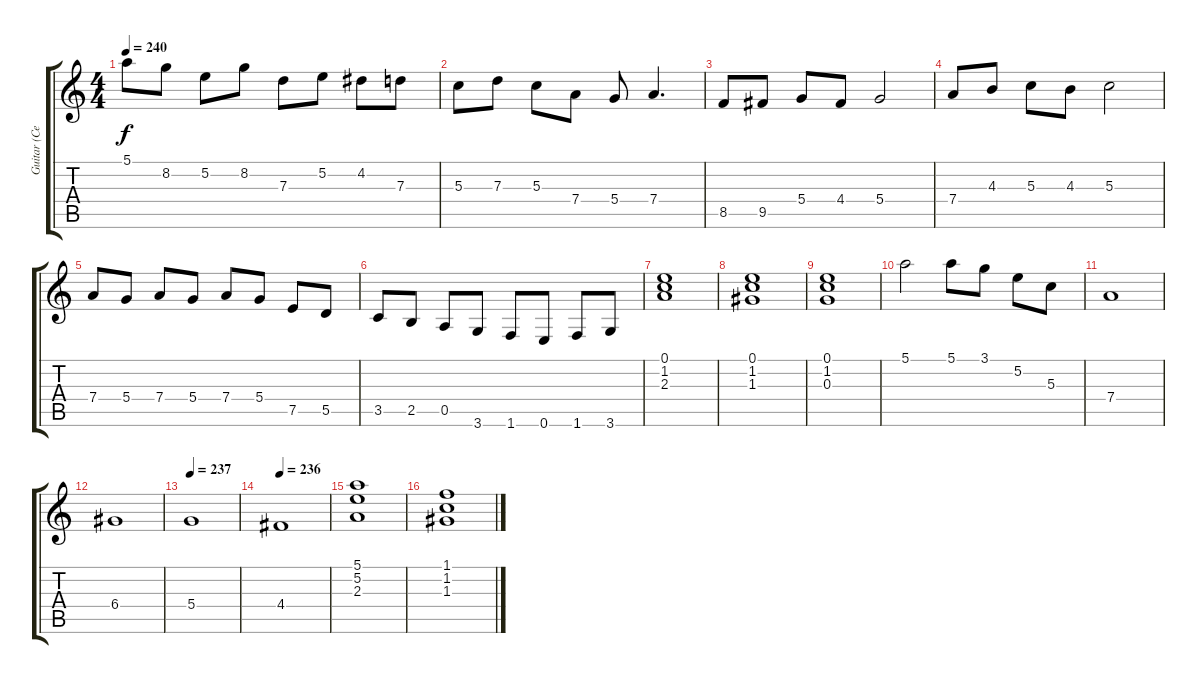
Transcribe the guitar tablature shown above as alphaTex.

\track ("Guitar (Center)" "Guitar (Ce") {instrument distortionguitar}
\staff {score tabs}
\tuning (E4 B3 G3 D3 A2 E2) {hide}
\ts (4 4)
\tempo 240
\clef g2
\ks c
5.1.8{dy f} 8.2.8 5.2.8 8.2.8 7.3.8 5.2.8 4.2.8 7.3.8 |
5.3.8 7.3.8 5.3.8 7.4.8 5.4.8 7.4.4{d} |
8.5.8 9.5.8 5.4.8 4.4.8 5.4.2 |
7.4.8 4.3.8 5.3.8 4.3.8 5.3.2 |
7.4.8 5.4.8 7.4.8 5.4.8 7.4.8 5.4.8 7.5.8 5.5.8 |
3.5.8 2.5.8 0.5.8 3.6.8 1.6.8 0.6.8 1.6.8 3.6.8 |
(0.1 1.2 2.3).1{volume 12} |
(0.1 1.2 1.3).1 |
(0.1 1.2 0.3).1 |
5.1.2 5.1.8 3.1.8 5.2.8 5.3.8 |
7.4.1 |
6.4.1 |
\tempo 237
5.4.1 |
\tempo 236
4.4.1 |
(5.1 5.2 2.3).1 |
(1.1 1.2 1.3).1
